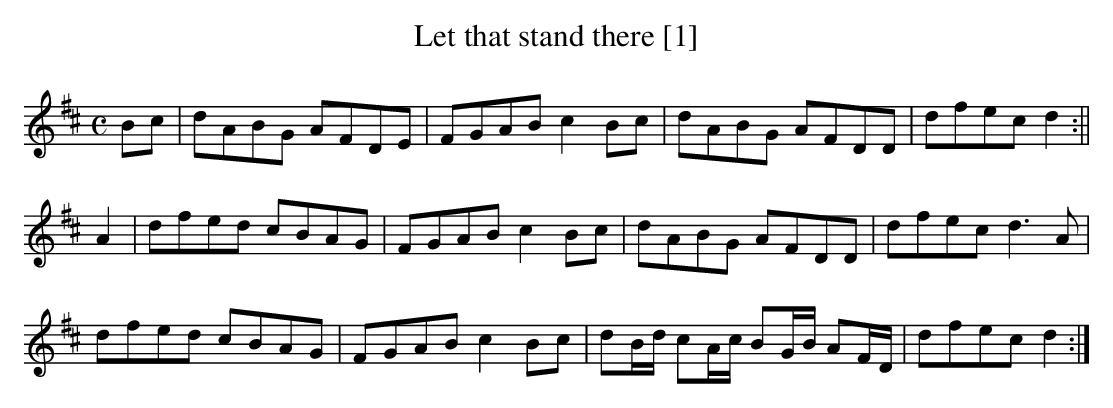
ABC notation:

X:1
T:Let that stand there [1]
M:C
L:1/8
K:D
Bc|dABG AFDE|FGAB c2 Bc|dABG AFDD|dfec d2:||
A2|dfed cBAG|FGAB c2 Bc|dABG AFDD|dfec d3A|
dfed cBAG|FGAB c2 Bc|dB/d/ cA/c/ BG/B/ AF/D/|dfec d2:|]
